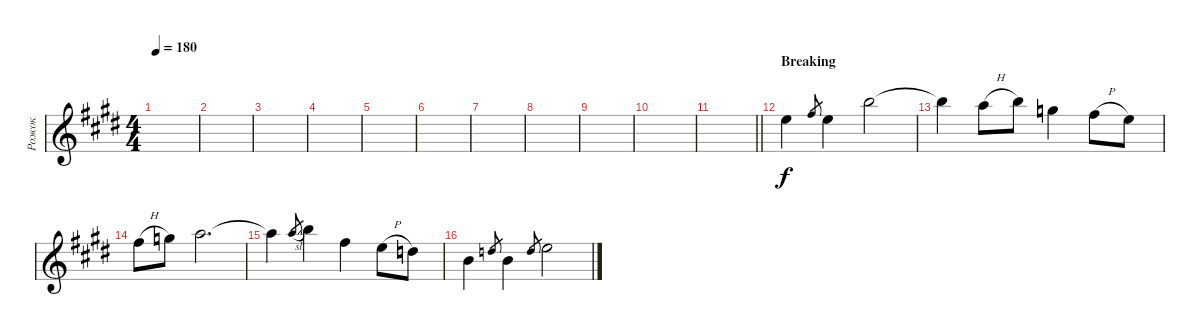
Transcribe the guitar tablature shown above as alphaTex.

\track ("Рожок" "Рожок") {instrument bassoon}
\staff {score}
\tuning (E4 B3 G3 D3 A2 E2) {hide}
\ts (4 4)
\tempo 180
\clef g2
\ks c#minor
|
|
|
|
|
|
|
|
|
|
\barLineRight lightlight
|
\section ("" "Breaking")
12.1.4 14.1.8{gr} 12.1.4 19.1.2 |
19.1{t}.4 17.1{h}.8 19.1.8 15.1.4 14.1{h}.8 12.1.8 |
14.1{h}.8 15.1.8 17.1.2{d} |
17.1{t}.4 17.1{sl}.8{gr} 19.1.4 14.1.4 12.1{h}.8 10.1.8 |
7.1.4 10.1.8{gr} 7.1.4 10.1.8{gr} 12.1.2
